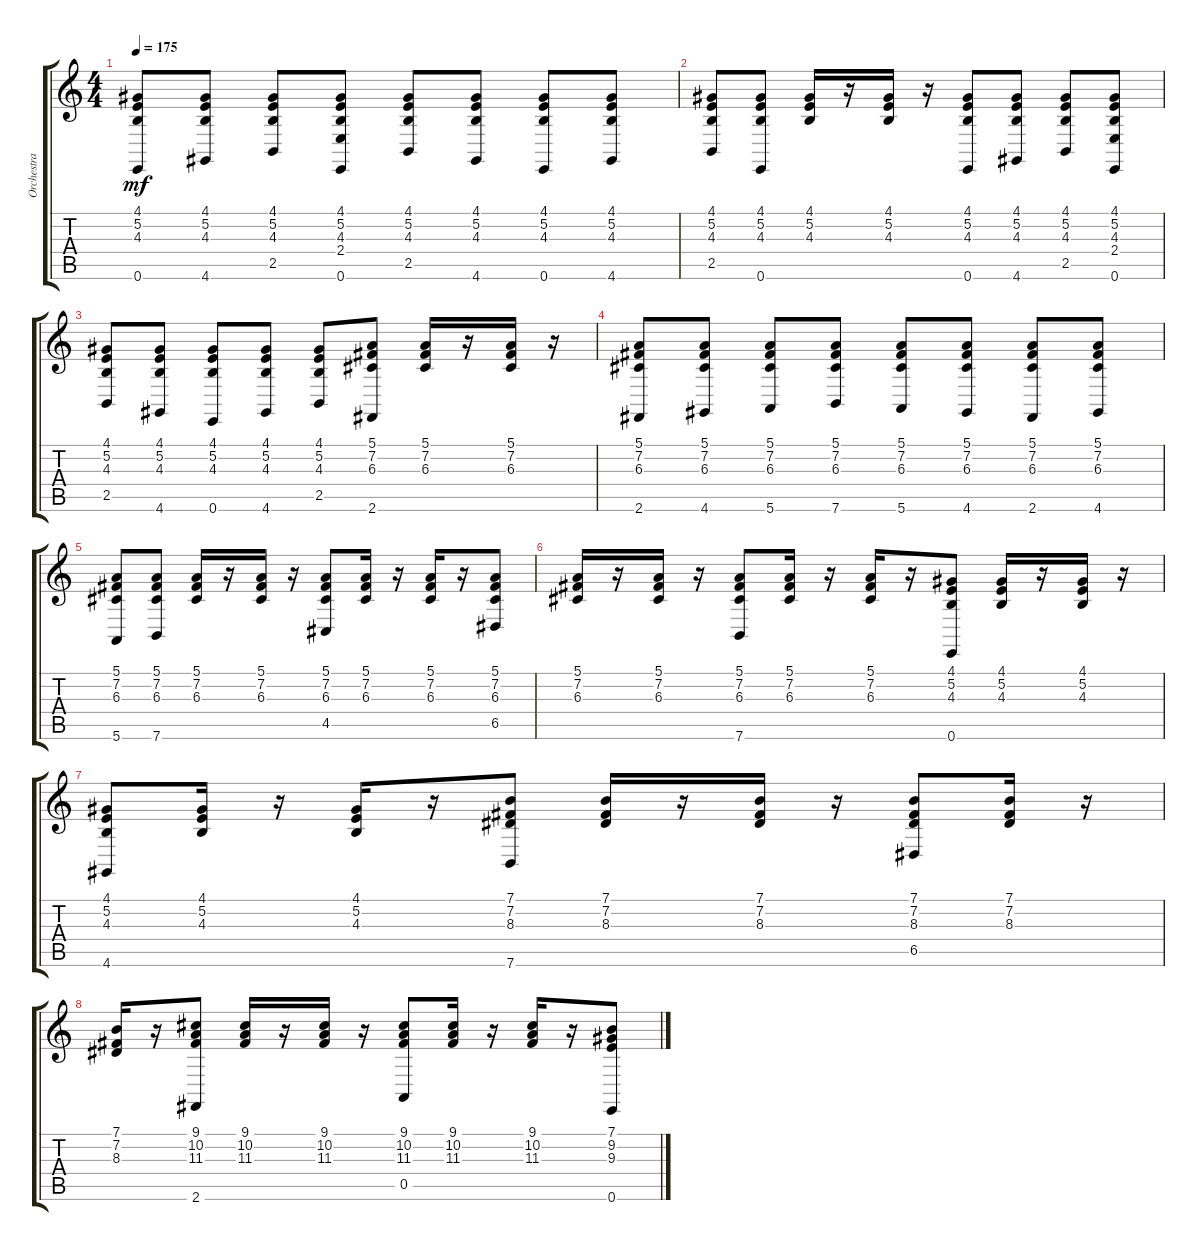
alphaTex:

\track ("Orchestra" "Orchestra") {instrument stringensemble1}
\staff {score tabs}
\tuning (E4 B3 G3 D3 A2 E2) {hide}
\ts (4 4)
\tempo 175
\clef g2
\ks c
(4.1 5.2 4.3 0.6).8{dy mf} (4.1 5.2 4.3 4.6).8 (4.1 5.2 4.3 2.5).8 (4.1 5.2 4.3 2.4 0.6).8 (4.1 5.2 4.3 2.5).8 (4.1 5.2 4.3 4.6).8 (4.1 5.2 4.3 0.6).8 (4.1 5.2 4.3 4.6).8 |
(4.1 5.2 4.3 2.5).8 (4.1 5.2 4.3 0.6).8 (4.1 5.2 4.3).16 r.16 (4.1 5.2 4.3).16 r.16 (4.1 5.2 4.3 0.6).8 (4.1 5.2 4.3 4.6).8 (4.1 5.2 4.3 2.5).8 (4.1 5.2 4.3 2.4 0.6).8 |
(4.1 5.2 4.3 2.5).8 (4.1 5.2 4.3 4.6).8 (4.1 5.2 4.3 0.6).8 (4.1 5.2 4.3 4.6).8 (4.1 5.2 4.3 2.5).8 (5.1 7.2 6.3 2.6).8 (5.1 7.2 6.3).16 r.16 (5.1 7.2 6.3).16 r.16 |
(5.1 7.2 6.3 2.6).8 (5.1 7.2 6.3 4.6).8 (5.1 7.2 6.3 5.6).8 (5.1 7.2 6.3 7.6).8 (5.1 7.2 6.3 5.6).8 (5.1 7.2 6.3 4.6).8 (5.1 7.2 6.3 2.6).8 (5.1 7.2 6.3 4.6).8 |
(5.1 7.2 6.3 5.6).8 (5.1 7.2 6.3 7.6).8 (5.1 7.2 6.3).16 r.16 (5.1 7.2 6.3).16 r.16 (5.1 7.2 6.3 4.5).8 (5.1 7.2 6.3).16 r.16 (5.1 7.2 6.3).16 r.16 (5.1 7.2 6.3 6.5).8 |
(5.1 7.2 6.3).16 r.16 (5.1 7.2 6.3).16 r.16 (5.1 7.2 6.3 7.6).8 (5.1 7.2 6.3).16 r.16 (5.1 7.2 6.3).16 r.16 (4.1 5.2 4.3 0.6).8 (4.1 5.2 4.3).16 r.16 (4.1 5.2 4.3).16 r.16 |
(4.1 5.2 4.3 4.6).8 (4.1 5.2 4.3).16 r.16 (4.1 5.2 4.3).16 r.16 (7.1 7.2 8.3 7.6).8 (7.1 7.2 8.3).16 r.16 (7.1 7.2 8.3).16 r.16 (7.1 7.2 8.3 6.5).8 (7.1 7.2 8.3).16 r.16 |
(7.1 7.2 8.3).16 r.16 (9.1 10.2 11.3 2.6).8 (9.1 10.2 11.3).16 r.16 (9.1 10.2 11.3).16 r.16 (9.1 10.2 11.3 0.5).8 (9.1 10.2 11.3).16 r.16 (9.1 10.2 11.3).16 r.16 (7.1 9.2 9.3 0.6).8
